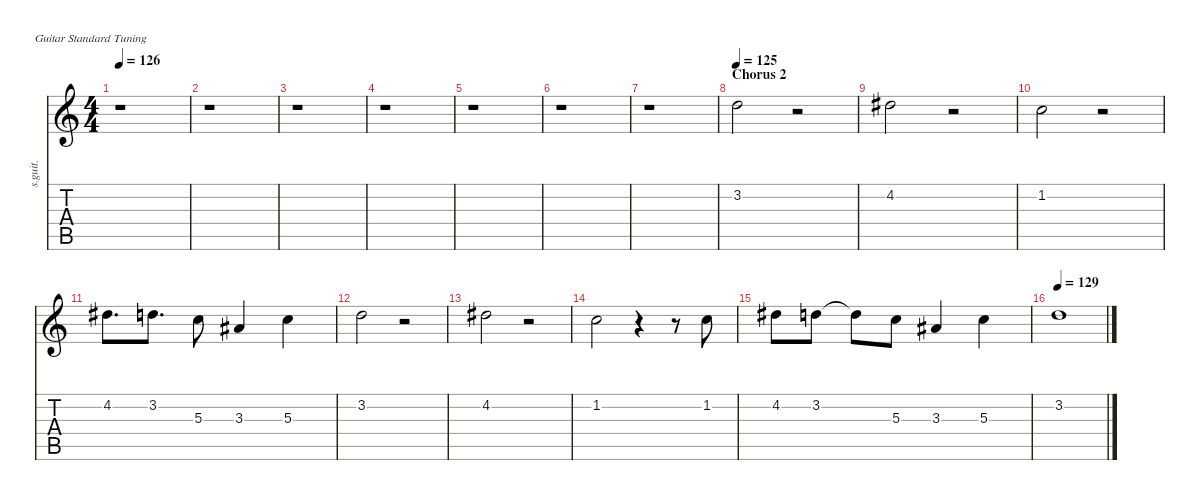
\defaultSystemsLayout 4
\hideDynamics
\bracketExtendMode nobrackets
\track ("Daron Malakian |  Backing Vocals" "s.guit.") {instrument viola}
\staff {score tabs}
\tuning (E4 B3 G3 D3 A2 E2)
\displaytranspose 12
\ts (4 4)
\tempo 126
\clef g2
\ks c
r.1{dy f} |
r.1 |
r.1 |
r.1 |
r.1 |
r.1 |
r.1 |
\section ("" "Chorus 2")
\tempo 125
3.2.2{lyrics (0 "") lyrics (1 "") lyrics (2 "") lyrics (3 "") lyrics (4 "")} r.2 |
4.2{acc #}.2{lyrics (0 "") lyrics (1 "") lyrics (2 "") lyrics (3 "") lyrics (4 "")} r.2 |
1.2.2{lyrics (0 "") lyrics (1 "") lyrics (2 "") lyrics (3 "") lyrics (4 "")} r.2 |
4.2{acc #}.8{d lyrics (0 "") lyrics (1 "") lyrics (2 "") lyrics (3 "") lyrics (4 "")} 3.2.8{d lyrics (0 "") lyrics (1 "") lyrics (2 "") lyrics (3 "") lyrics (4 "")} 5.3.8{lyrics (0 "") lyrics (1 "") lyrics (2 "") lyrics (3 "") lyrics (4 "")} 3.3{acc #}.4{lyrics (0 "") lyrics (1 "") lyrics (2 "") lyrics (3 "") lyrics (4 "")} 5.3.4{lyrics (0 "") lyrics (1 "") lyrics (2 "") lyrics (3 "") lyrics (4 "")} |
3.2.2{lyrics (0 "") lyrics (1 "") lyrics (2 "") lyrics (3 "") lyrics (4 "")} r.2 |
4.2{acc #}.2{lyrics (0 "") lyrics (1 "") lyrics (2 "") lyrics (3 "") lyrics (4 "")} r.2 |
1.2.2{lyrics (0 "") lyrics (1 "") lyrics (2 "") lyrics (3 "") lyrics (4 "")} r.4 r.8 1.2.8{lyrics (0 "") lyrics (1 "") lyrics (2 "") lyrics (3 "") lyrics (4 "")} |
4.2{acc #}.8{lyrics (0 "") lyrics (1 "") lyrics (2 "") lyrics (3 "") lyrics (4 "")} 3.2.8{lyrics (0 "") lyrics (1 "") lyrics (2 "") lyrics (3 "") lyrics (4 "")} 3.2{t}.8{lyrics (0 "") lyrics (1 "") lyrics (2 "") lyrics (3 "") lyrics (4 "")} 5.3.8{lyrics (0 "") lyrics (1 "") lyrics (2 "") lyrics (3 "") lyrics (4 "")} 3.3{acc #}.4{lyrics (0 "") lyrics (1 "") lyrics (2 "") lyrics (3 "") lyrics (4 "")} 5.3.4{lyrics (0 "") lyrics (1 "") lyrics (2 "") lyrics (3 "") lyrics (4 "")} |
\tempo 129
3.2.1{lyrics (0 "") lyrics (1 "") lyrics (2 "") lyrics (3 "") lyrics (4 "")}
